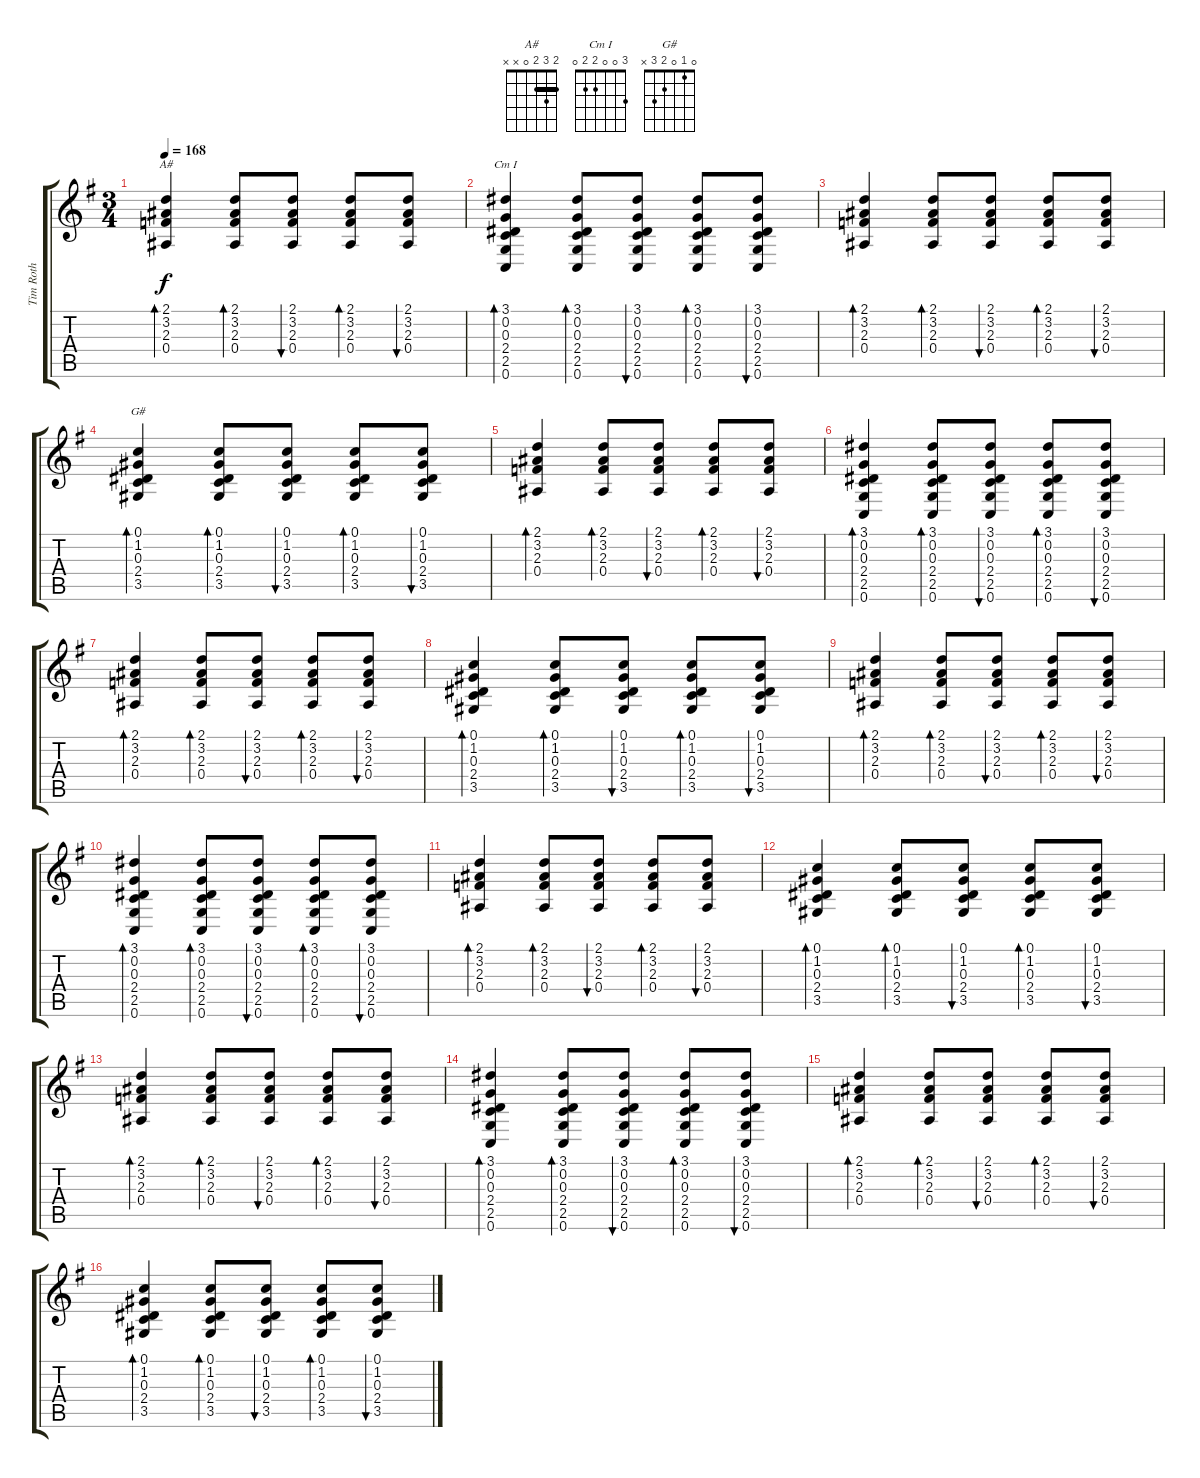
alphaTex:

\track ("Tim Roth" "Tim Roth") {instrument electricguitarjazz}
\staff {score tabs}
\tuning (C4 G3 Eb3 Bb2 F2 C2) {hide}
\chord ("A#" 2 3 2 0 x x) {barre 2}
\chord ("Cm I" 3 0 0 2 2 0)
\chord ("G#" 0 1 0 2 3 x)
\ts (3 4)
\tempo 168
\clef g2
\ks g
(2.1 3.2 2.3 0.4).4{bd 60 ch "A#" dy f} (2.1 3.2 2.3 0.4).8{bd 60} (2.1 3.2 2.3 0.4).8{bu 60} (2.1 3.2 2.3 0.4).8{bd 60} (2.1 3.2 2.3 0.4).8{bu 60} |
(3.1 0.2 0.3 2.4 2.5 0.6).4{bd 120 ch "Cm I"} (3.1 0.2 0.3 2.4 2.5 0.6).8{bd 60} (3.1 0.2 0.3 2.4 2.5 0.6).8{bu 60} (3.1 0.2 0.3 2.4 2.5 0.6).8{bd 60} (3.1 0.2 0.3 2.4 2.5 0.6).8{bu 60} |
(2.1 3.2 2.3 0.4).4{bd 60} (2.1 3.2 2.3 0.4).8{bd 60} (2.1 3.2 2.3 0.4).8{bu 60} (2.1 3.2 2.3 0.4).8{bd 60} (2.1 3.2 2.3 0.4).8{bu 60} |
(0.1 1.2 0.3 2.4 3.5).4{bd 60 ch "G#"} (0.1 1.2 0.3 2.4 3.5).8{bd 60} (0.1 1.2 0.3 2.4 3.5).8{bu 60} (0.1 1.2 0.3 2.4 3.5).8{bd 60} (0.1 1.2 0.3 2.4 3.5).8{bu 60} |
(2.1 3.2 2.3 0.4).4{bd 60} (2.1 3.2 2.3 0.4).8{bd 60} (2.1 3.2 2.3 0.4).8{bu 60} (2.1 3.2 2.3 0.4).8{bd 60} (2.1 3.2 2.3 0.4).8{bu 60} |
(3.1 0.2 0.3 2.4 2.5 0.6).4{bd 120} (3.1 0.2 0.3 2.4 2.5 0.6).8{bd 60} (3.1 0.2 0.3 2.4 2.5 0.6).8{bu 60} (3.1 0.2 0.3 2.4 2.5 0.6).8{bd 60} (3.1 0.2 0.3 2.4 2.5 0.6).8{bu 60} |
(2.1 3.2 2.3 0.4).4{bd 60} (2.1 3.2 2.3 0.4).8{bd 60} (2.1 3.2 2.3 0.4).8{bu 60} (2.1 3.2 2.3 0.4).8{bd 60} (2.1 3.2 2.3 0.4).8{bu 60} |
(0.1 1.2 0.3 2.4 3.5).4{bd 60} (0.1 1.2 0.3 2.4 3.5).8{bd 60} (0.1 1.2 0.3 2.4 3.5).8{bu 60} (0.1 1.2 0.3 2.4 3.5).8{bd 60} (0.1 1.2 0.3 2.4 3.5).8{bu 60} |
(2.1 3.2 2.3 0.4).4{bd 60} (2.1 3.2 2.3 0.4).8{bd 60} (2.1 3.2 2.3 0.4).8{bu 60} (2.1 3.2 2.3 0.4).8{bd 60} (2.1 3.2 2.3 0.4).8{bu 60} |
(3.1 0.2 0.3 2.4 2.5 0.6).4{bd 120} (3.1 0.2 0.3 2.4 2.5 0.6).8{bd 60} (3.1 0.2 0.3 2.4 2.5 0.6).8{bu 60} (3.1 0.2 0.3 2.4 2.5 0.6).8{bd 60} (3.1 0.2 0.3 2.4 2.5 0.6).8{bu 60} |
(2.1 3.2 2.3 0.4).4{bd 60} (2.1 3.2 2.3 0.4).8{bd 60} (2.1 3.2 2.3 0.4).8{bu 60} (2.1 3.2 2.3 0.4).8{bd 60} (2.1 3.2 2.3 0.4).8{bu 60} |
(0.1 1.2 0.3 2.4 3.5).4{bd 60} (0.1 1.2 0.3 2.4 3.5).8{bd 60} (0.1 1.2 0.3 2.4 3.5).8{bu 60} (0.1 1.2 0.3 2.4 3.5).8{bd 60} (0.1 1.2 0.3 2.4 3.5).8{bu 60} |
(2.1 3.2 2.3 0.4).4{bd 60} (2.1 3.2 2.3 0.4).8{bd 60} (2.1 3.2 2.3 0.4).8{bu 60} (2.1 3.2 2.3 0.4).8{bd 60} (2.1 3.2 2.3 0.4).8{bu 60} |
(3.1 0.2 0.3 2.4 2.5 0.6).4{bd 120} (3.1 0.2 0.3 2.4 2.5 0.6).8{bd 60} (3.1 0.2 0.3 2.4 2.5 0.6).8{bu 60} (3.1 0.2 0.3 2.4 2.5 0.6).8{bd 60} (3.1 0.2 0.3 2.4 2.5 0.6).8{bu 60} |
(2.1 3.2 2.3 0.4).4{bd 60} (2.1 3.2 2.3 0.4).8{bd 60} (2.1 3.2 2.3 0.4).8{bu 60} (2.1 3.2 2.3 0.4).8{bd 60} (2.1 3.2 2.3 0.4).8{bu 60} |
(0.1 1.2 0.3 2.4 3.5).4{bd 60} (0.1 1.2 0.3 2.4 3.5).8{bd 60} (0.1 1.2 0.3 2.4 3.5).8{bu 60} (0.1 1.2 0.3 2.4 3.5).8{bd 60} (0.1 1.2 0.3 2.4 3.5).8{bu 60}
